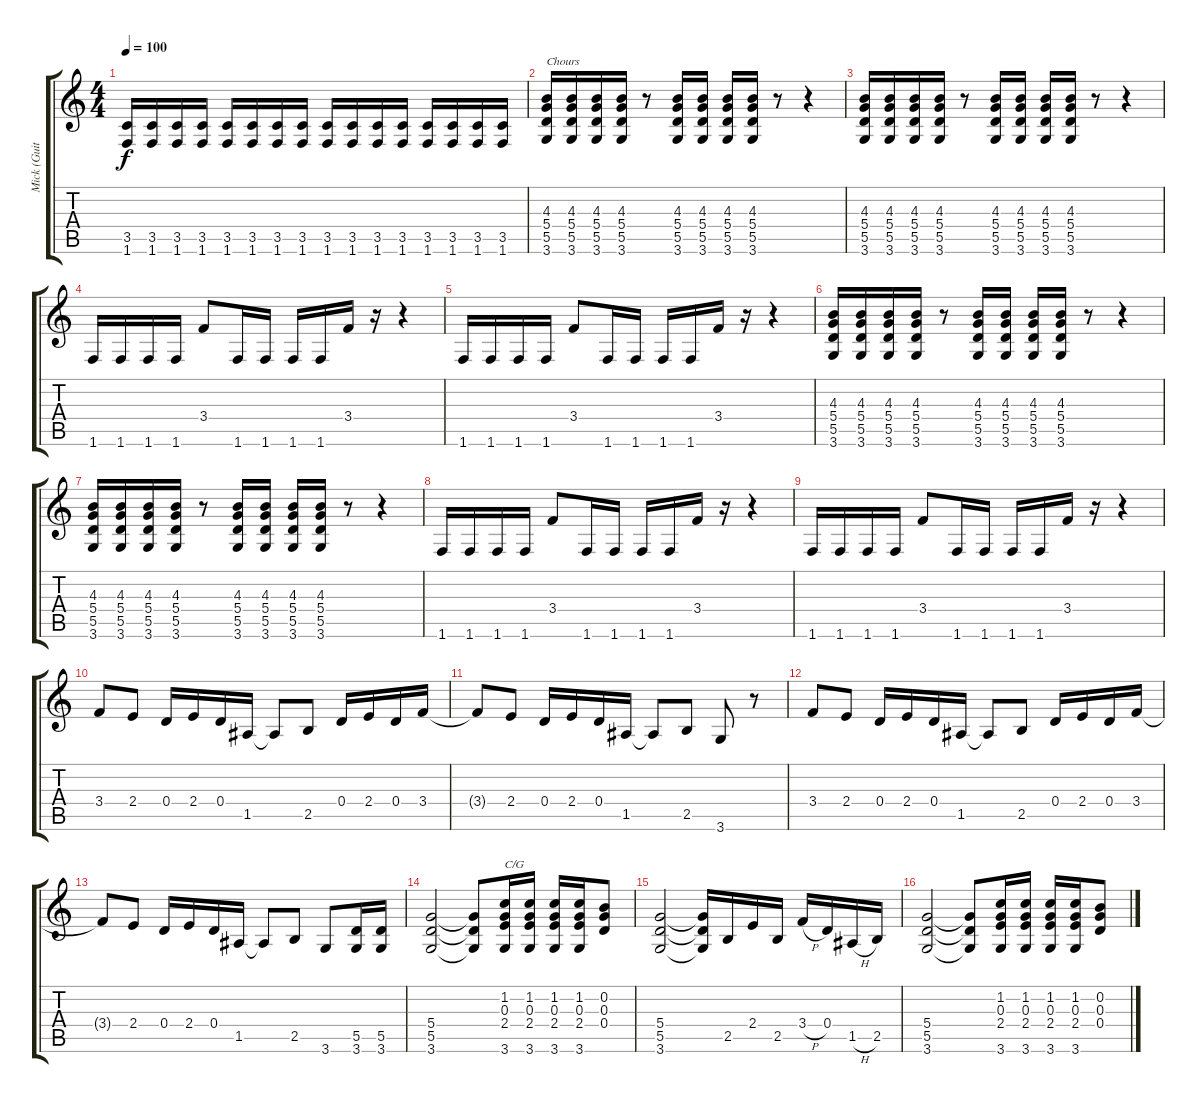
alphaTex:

\track ("Mick (Guitar1)" "Mick (Guit") {instrument distortionguitar}
\staff {score tabs}
\tuning (E4 B3 G3 D3 A2 E2) {hide}
\ts (4 4)
\tempo 100
\clef g2
\ks c
(3.5 1.6).16{dy f} (3.5 1.6).16 (3.5 1.6).16 (3.5 1.6).16 (3.5 1.6).16 (3.5 1.6).16 (3.5 1.6).16 (3.5 1.6).16 (3.5 1.6).16 (3.5 1.6).16 (3.5 1.6).16 (3.5 1.6).16 (3.5 1.6).16 (3.5 1.6).16 (3.5 1.6).16 (3.5 1.6).16 |
(4.3 5.4 5.5 3.6).16{txt "Chours"} (4.3 5.4 5.5 3.6).16 (4.3 5.4 5.5 3.6).16 (4.3 5.4 5.5 3.6).16 r.8 (4.3 5.4 5.5 3.6).16 (4.3 5.4 5.5 3.6).16 (4.3 5.4 5.5 3.6).16 (4.3 5.4 5.5 3.6).16 r.8 r.4 |
(4.3 5.4 5.5 3.6).16 (4.3 5.4 5.5 3.6).16 (4.3 5.4 5.5 3.6).16 (4.3 5.4 5.5 3.6).16 r.8 (4.3 5.4 5.5 3.6).16 (4.3 5.4 5.5 3.6).16 (4.3 5.4 5.5 3.6).16 (4.3 5.4 5.5 3.6).16 r.8 r.4 |
1.6.16 1.6.16 1.6.16 1.6.16 3.4.8 1.6.16 1.6.16 1.6.16 1.6.16 3.4.16 r.16 r.4 |
1.6.16 1.6.16 1.6.16 1.6.16 3.4.8 1.6.16 1.6.16 1.6.16 1.6.16 3.4.16 r.16 r.4 |
(4.3 5.4 5.5 3.6).16 (4.3 5.4 5.5 3.6).16 (4.3 5.4 5.5 3.6).16 (4.3 5.4 5.5 3.6).16 r.8 (4.3 5.4 5.5 3.6).16 (4.3 5.4 5.5 3.6).16 (4.3 5.4 5.5 3.6).16 (4.3 5.4 5.5 3.6).16 r.8 r.4 |
(4.3 5.4 5.5 3.6).16 (4.3 5.4 5.5 3.6).16 (4.3 5.4 5.5 3.6).16 (4.3 5.4 5.5 3.6).16 r.8 (4.3 5.4 5.5 3.6).16 (4.3 5.4 5.5 3.6).16 (4.3 5.4 5.5 3.6).16 (4.3 5.4 5.5 3.6).16 r.8 r.4 |
1.6.16 1.6.16 1.6.16 1.6.16 3.4.8 1.6.16 1.6.16 1.6.16 1.6.16 3.4.16 r.16 r.4 |
1.6.16 1.6.16 1.6.16 1.6.16 3.4.8 1.6.16 1.6.16 1.6.16 1.6.16 3.4.16 r.16 r.4 |
3.4.8 2.4.8 0.4.16 2.4.16 0.4.16 1.5.16 1.5{t}.8 2.5.8 0.4.16 2.4.16 0.4.16 3.4.16 |
3.4{t}.8 2.4.8 0.4.16 2.4.16 0.4.16 1.5.16 1.5{t}.8 2.5.8 3.6.8 r.8 |
3.4.8 2.4.8 0.4.16 2.4.16 0.4.16 1.5.16 1.5{t}.8 2.5.8 0.4.16 2.4.16 0.4.16 3.4.16 |
3.4{t}.8 2.4.8 0.4.16 2.4.16 0.4.16 1.5.16 1.5{t}.8 2.5.8 3.6.8 (5.5 3.6).16 (5.5 3.6).16 |
(5.4 5.5 3.6).2 (5.4{t} 5.5{t} 3.6{t}).8 (1.2 0.3 2.4 3.6).16{txt "C/G"} (1.2 0.3 2.4 3.6).16 (1.2 0.3 2.4 3.6).16 (1.2 0.3 2.4 3.6).16 (0.2 0.3 0.4).8 |
(5.4 5.5 3.6).2 (5.4{t} 5.5{t} 3.6{t}).16 2.5.16 2.4.16 2.5.16 3.4{h}.16 0.4.16 1.5{h}.16 2.5.16 |
(5.4 5.5 3.6).2 (5.4{t} 5.5{t} 3.6{t}).8 (1.2 0.3 2.4 3.6).16 (1.2 0.3 2.4 3.6).16 (1.2 0.3 2.4 3.6).16 (1.2 0.3 2.4 3.6).16 (0.2 0.3 0.4).8
